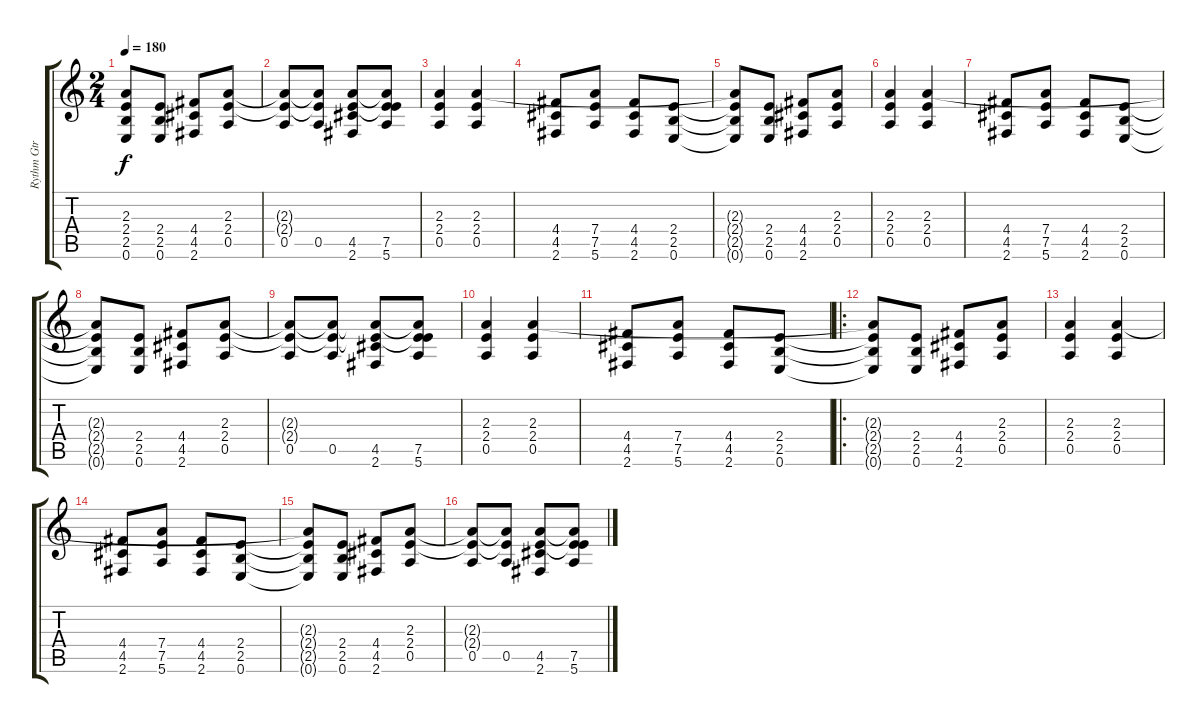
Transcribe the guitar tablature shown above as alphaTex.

\track ("Rythm Gtr" "Rythm Gtr") {instrument distortionguitar}
\staff {score tabs}
\tuning (E4 B3 G3 D3 A2 E2) {hide}
\ts (2 4)
\tempo 180
\clef g2
\ks c
(2.3{t} 2.4{t} 2.5{t} 0.6{t}).8{dy f} (2.4 2.5 0.6).8 (4.4 4.5 2.6).8 (2.3 2.4 0.5).8 |
(2.3{t} 2.4{t} 0.5).8 (2.3{t} 2.4{t} 0.5).8 (2.3{t} 2.4{t} 4.5 2.6).8 (2.3{t} 2.4{t} 7.5 5.6).8 |
(2.3 2.4 0.5).4 (2.3 2.4 0.5).4 |
(4.4 4.5 2.6).8 (7.4 7.5 5.6).8 (4.4 4.5 2.6).8 (2.4 2.5 0.6).8 |
(2.3{t} 2.4{t} 2.5{t} 0.6{t}).8 (2.4 2.5 0.6).8 (4.4 4.5 2.6).8 (2.3 2.4 0.5).8 |
(2.3 2.4 0.5).4 (2.3 2.4 0.5).4 |
(4.4 4.5 2.6).8 (7.4 7.5 5.6).8 (4.4 4.5 2.6).8 (2.4 2.5 0.6).8 |
(2.3{t} 2.4{t} 2.5{t} 0.6{t}).8 (2.4 2.5 0.6).8 (4.4 4.5 2.6).8 (2.3 2.4 0.5).8 |
(2.3{t} 2.4{t} 0.5).8 (2.3{t} 2.4{t} 0.5).8 (2.3{t} 2.4{t} 4.5 2.6).8 (2.3{t} 2.4{t} 7.5 5.6).8 |
(2.3 2.4 0.5).4 (2.3 2.4 0.5).4 |
(4.4 4.5 2.6).8 (7.4 7.5 5.6).8 (4.4 4.5 2.6).8 (2.4 2.5 0.6).8 |
\ro
(2.3{t} 2.4{t} 2.5{t} 0.6{t}).8 (2.4 2.5 0.6).8 (4.4 4.5 2.6).8 (2.3 2.4 0.5).8 |
(2.3 2.4 0.5).4 (2.3 2.4 0.5).4 |
(4.4 4.5 2.6).8 (7.4 7.5 5.6).8 (4.4 4.5 2.6).8 (2.4 2.5 0.6).8 |
(2.3{t} 2.4{t} 2.5{t} 0.6{t}).8 (2.4 2.5 0.6).8 (4.4 4.5 2.6).8 (2.3 2.4 0.5).8 |
(2.3{t} 2.4{t} 0.5).8 (2.3{t} 2.4{t} 0.5).8 (2.3{t} 2.4{t} 4.5 2.6).8 (2.3{t} 2.4{t} 7.5 5.6).8
